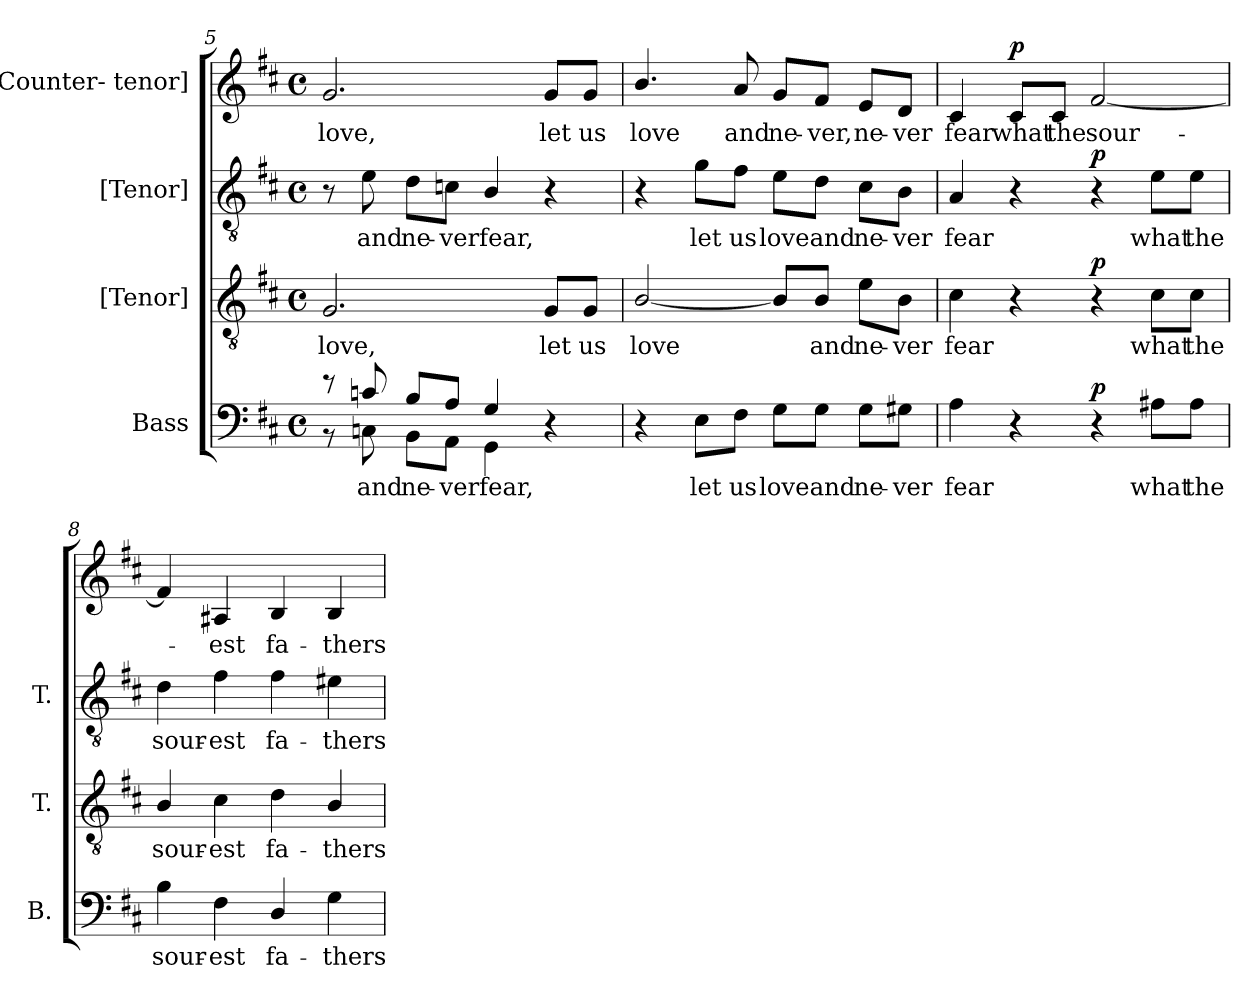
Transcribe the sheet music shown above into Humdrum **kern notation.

**kern	**text	**dynam	**kern	**text	**dynam	**kern	**text	**dynam	**kern	**text	**dynam
*part4	*part4	*part4	*part3	*part3	*part3	*part2	*part2	*part2	*part1	*part1	*part1
*staff4	*staff4	*staff4	*staff3	*staff3	*staff3	*staff2	*staff2	*staff2	*staff1	*staff1	*staff1
*I"Bass	*	*	*I"[Tenor]	*	*	*I"[Tenor]	*	*	*I"[Counter- tenor]	*	*
*I'B.	*	*	*I'T.	*	*	*I'T.	*	*	*	*	*
!!LO:LB:g=z
*clefF4	*	*	*clefGv2	*	*	*clefGv2	*	*	*clefG2	*	*
*	*	*	*ITrd7c12	*	*	*ITrd7c12	*	*	*	*	*
*k[f#c#]	*	*	*k[f#c#]	*	*	*k[f#c#]	*	*	*k[f#c#]	*	*
*D:	*	*	*D:	*	*	*D:	*	*	*D:	*	*
*M4/4	*	*	*M4/4	*	*	*M4/4	*	*	*M4/4	*	*
*met(c)	*	*	*met(c)	*	*	*met(c)	*	*	*met(c)	*	*
=5	=5	=5	=5	=5	=5	=5	=5	=5	=5	=5	=5
*^	*	*	*	*	*	*	*	*	*	*	*
!	!	!	!	!	!LO:LY:b:color=#000000	!	!	!	!	!	!	!
!	!	!	!	!	!	!	!	!	!	!	!LO:LY:b:color=#000000	!
8r	8r	.	.	2.GGi/	love,	.	8r	.	.	2.gi/	love,	.
!	!	!LO:LY:b:color=#000000	!	!	!	!	!	!	!	!	!	!
!	!	!	!	!	!	!	!	!LO:LY:b:color=#000000	!	!	!	!
8cni/	8Cni\	and	.	.	.	.	8Ei\	and	.	.	.	.
!	!	!LO:LY:b:color=#000000	!	!	!	!	!	!	!	!	!	!
!	!	!	!	!	!	!	!	!LO:LY:b:color=#000000	!	!	!	!
8Bi/L	8BBi\L	ne-	.	.	.	.	8Di\L	ne-	.	.	.	.
!	!	!LO:LY:b:color=#000000	!	!	!	!	!	!	!	!	!	!
!	!	!	!	!	!	!	!	!LO:LY:b:color=#000000	!	!	!	!
8Ai/J	8AAi\J	-ver	.	.	.	.	8Cni\J	-ver	.	.	.	.
!	!	!LO:LY:b:color=#000000	!	!	!	!	!	!	!	!	!	!
!	!	!	!	!	!	!	!	!LO:LY:b:color=#000000	!	!	!	!
4Gi/	4GGi\	fear,	.	.	.	.	4BBi/	fear,	.	.	.	.
!	!	!	!	!	!LO:LY:b:color=#000000	!	!	!	!	!	!	!
!	!	!	!	!	!	!	!	!	!	!	!LO:LY:b:color=#000000	!
4ryy	4r	.	.	8GGi/L	let	.	4r	.	.	8gi/L	let	.
!	!	!	!	!	!LO:LY:b:color=#000000	!	!	!	!	!	!	!
!	!	!	!	!	!	!	!	!	!	!	!LO:LY:b:color=#000000	!
.	.	.	.	8GGi/J	us	.	.	.	.	8gi/J	us	.
*v	*v	*	*	*	*	*	*	*	*	*	*	*
=6	=6	=6	=6	=6	=6	=6	=6	=6	=6	=6	=6
!	!	!	!	!LO:LY:b:color=#000000	!	!	!	!	!	!	!
!	!	!	!	!	!	!	!	!	!	!LO:LY:b:color=#000000	!
4r	.	.	[2BBi/	love	.	4r	.	.	4.bi/	love	.
!	!LO:LY:b:color=#000000	!	!	!	!	!	!	!	!	!	!
!	!	!	!	!	!	!	!LO:LY:b:color=#000000	!	!	!	!
8Ei\L	let	.	.	.	.	8Gi\L	let	.	.	.	.
!	!LO:LY:b:color=#000000	!	!	!	!	!	!	!	!	!	!
!	!	!	!	!	!	!	!LO:LY:b:color=#000000	!	!	!	!
!	!	!	!	!	!	!	!	!	!	!LO:LY:b:color=#000000	!
8F#i\J	us	.	.	.	.	8F#i\J	us	.	8ai/	and	.
!	!LO:LY:b:color=#000000	!	!	!	!	!	!	!	!	!	!
!	!	!	!	!	!	!	!LO:LY:b:color=#000000	!	!	!	!
!	!	!	!	!	!	!	!	!	!	!LO:LY:b:color=#000000	!
8Gi\L	love	.	8BBi/L]	.	.	8Ei\L	love	.	8gi/L	ne-	.
!	!LO:LY:b:color=#000000	!	!	!	!	!	!	!	!	!	!
!	!	!	!	!LO:LY:b:color=#000000	!	!	!	!	!	!	!
!	!	!	!	!	!	!	!LO:LY:b:color=#000000	!	!	!	!
!	!	!	!	!	!	!	!	!	!	!LO:LY:b:color=#000000	!
8Gi\J	and	.	8BBi/J	and	.	8Di\J	and	.	8f#i/J	-ver,	.
!	!LO:LY:b:color=#000000	!	!	!	!	!	!	!	!	!	!
!	!	!	!	!LO:LY:b:color=#000000	!	!	!	!	!	!	!
!	!	!	!	!	!	!	!LO:LY:b:color=#000000	!	!	!	!
!	!	!	!	!	!	!	!	!	!	!LO:LY:b:color=#000000	!
8Gi\L	ne-	.	8Ei\L	ne-	.	8C#i\L	ne-	.	8ei/L	ne-	.
!	!LO:LY:b:color=#000000	!	!	!	!	!	!	!	!	!	!
!	!	!	!	!LO:LY:b:color=#000000	!	!	!	!	!	!	!
!	!	!	!	!	!	!	!LO:LY:b:color=#000000	!	!	!	!
!	!	!	!	!	!	!	!	!	!	!LO:LY:b:color=#000000	!
8G#Xi\J	-ver	.	8BBi\J	-ver	.	8BBi\J	-ver	.	8di/J	-ver	.
=7	=7	=7	=7	=7	=7	=7	=7	=7	=7	=7	=7
!	!LO:LY:b:color=#000000	!	!	!	!	!	!	!	!	!	!
!	!	!	!	!LO:LY:b:color=#000000	!	!	!	!	!	!	!
!	!	!	!	!	!	!	!LO:LY:b:color=#000000	!	!	!	!
!	!	!	!	!	!	!	!	!	!	!LO:LY:b:color=#000000	!
4Ai\	fear	.	4C#i\	fear	.	4AAi/	fear	.	4c#i/	fear	.
!	!	!	!	!	!	!	!	!	!	!LO:LY:b:color=#000000	!
4r	.	.	4r	.	.	4r	.	.	8c#i/L	what	p
!	!	!	!	!	!	!	!	!	!	!LO:LY:b:color=#000000	!
.	.	.	.	.	.	.	.	.	8c#i/J	the	.
!	!	!	!	!	!	!	!	!	!	!LO:LY:b:color=#000000	!
4r	.	p	4r	.	p	4r	.	p	[2f#i/	sour-	.
!	!LO:LY:b:color=#000000	!	!	!	!	!	!	!	!	!	!
!	!	!	!	!LO:LY:b:color=#000000	!	!	!	!	!	!	!
!	!	!	!	!	!	!	!LO:LY:b:color=#000000	!	!	!	!
8A#Xi\L	what	.	8C#i\L	what	.	8Ei\L	what	.	.	.	.
!	!LO:LY:b:color=#000000	!	!	!	!	!	!	!	!	!	!
!	!	!	!	!LO:LY:b:color=#000000	!	!	!	!	!	!	!
!	!	!	!	!	!	!	!LO:LY:b:color=#000000	!	!	!	!
8A#i\J	the	.	8C#i\J	the	.	8Ei\J	the	.	.	.	.
=8	=8	=8	=8	=8	=8	=8	=8	=8	=8	=8	=8
!	!LO:LY:b:color=#000000	!	!	!	!	!	!	!	!	!	!
!	!	!	!	!LO:LY:b:color=#000000	!	!	!	!	!	!	!
!	!	!	!	!	!	!	!LO:LY:b:color=#000000	!	!	!	!
4Bi\	sour-	.	4BBi/	sour-	.	4Di\	sour-	.	4f#i/]	.	.
!	!LO:LY:b:color=#000000	!	!	!	!	!	!	!	!	!	!
!	!	!	!	!LO:LY:b:color=#000000	!	!	!	!	!	!	!
!	!	!	!	!	!	!	!LO:LY:b:color=#000000	!	!	!	!
!	!	!	!	!	!	!	!	!	!	!LO:LY:b:color=#000000	!
4F#i\	-est	.	4C#i\	-est	.	4F#i\	-est	.	4A#Xi/	-est	.
!	!LO:LY:b:color=#000000	!	!	!	!	!	!	!	!	!	!
!	!	!	!	!LO:LY:b:color=#000000	!	!	!	!	!	!	!
!	!	!	!	!	!	!	!LO:LY:b:color=#000000	!	!	!	!
!	!	!	!	!	!	!	!	!	!	!LO:LY:b:color=#000000	!
4Di/	fa-	.	4Di\	fa-	.	4F#i\	fa-	.	4Bi/	fa-	.
!	!LO:LY:b:color=#000000	!	!	!	!	!	!	!	!	!	!
!	!	!	!	!LO:LY:b:color=#000000	!	!	!	!	!	!	!
!	!	!	!	!	!	!	!LO:LY:b:color=#000000	!	!	!	!
!	!	!	!	!	!	!	!	!	!	!LO:LY:b:color=#000000	!
4Gi\	-thers	.	4BBi/	-thers	.	4E#Xi\	-thers	.	4Bi/	-thers	.
=	=	=	=	=	=	=	=	=	=	=	=
*-	*-	*-	*-	*-	*-	*-	*-	*-	*-	*-	*-
